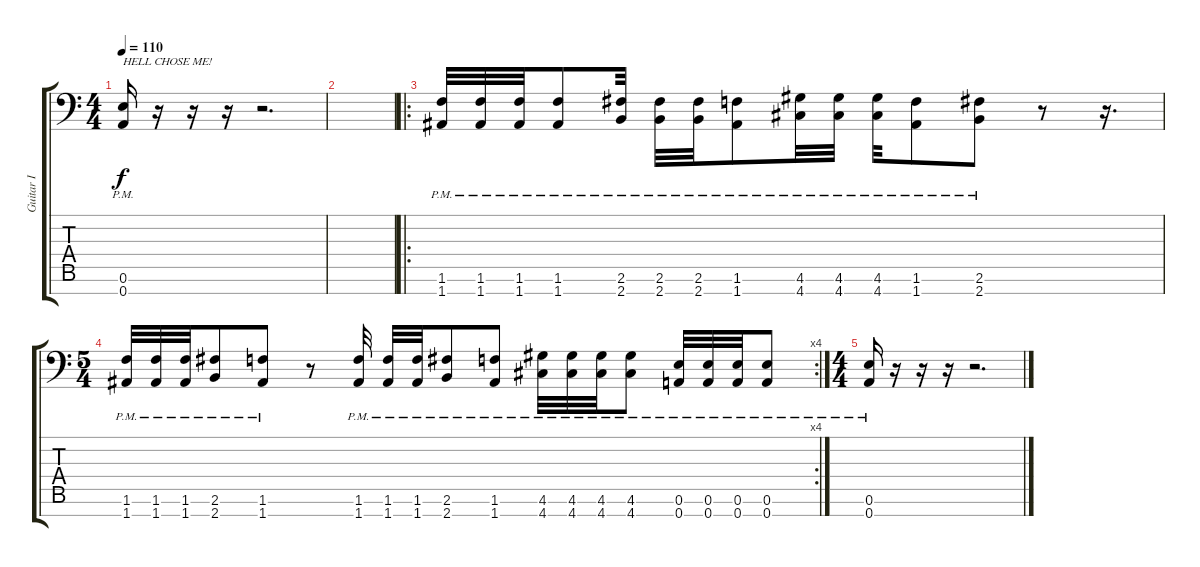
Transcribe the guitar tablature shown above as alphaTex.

\track ("Guitar I" "Guitar I") {instrument distortionguitar}
\staff {score tabs}
\tuning (E4 B3 G3 D3 A2 E2 A1) {hide}
\ts (4 4)
\tempo 110
\clef f4
\ks c
(0.6{pm} 0.7{pm}).16{txt "HELL CHOSE ME!" dy f} r.16 r.16 r.16 r.2{d} |
|
\ro
(1.6{pm} 1.7{pm}).32 (1.6{pm} 1.7{pm}).32 (1.6{pm} 1.7{pm}).32 (1.6{pm} 1.7{pm}).8 (2.6{pm} 2.7{pm}).32 (2.6{pm} 2.7{pm}).32 (2.6{pm} 2.7{pm}).32 (1.6{pm} 1.7{pm}).8 (4.6{pm} 4.7{pm}).32 (4.6{pm} 4.7{pm}).32 (4.6{pm} 4.7{pm}).32 (1.6{pm} 1.7{pm}).8 (2.6{pm} 2.7{pm}).8 r.8 r.16{d} |
\rc 4
\ts (5 4)
(1.6{pm} 1.7{pm}).32 (1.6{pm} 1.7{pm}).32 (1.6{pm} 1.7{pm}).32 (2.6{pm} 2.7{pm}).8 (1.6{pm} 1.7{pm}).8 r.8 (1.6{pm} 1.7{pm}).32 (1.6{pm} 1.7{pm}).32 (1.6{pm} 1.7{pm}).32 (2.6{pm} 2.7{pm}).8 (1.6{pm} 1.7{pm}).8 (4.6{pm} 4.7{pm}).32 (4.6{pm} 4.7{pm}).32 (4.6{pm} 4.7{pm}).32 (4.6{pm} 4.7{pm}).8 (0.6{pm} 0.7{pm}).32 (0.6{pm} 0.7{pm}).32 (0.6{pm} 0.7{pm}).32 (0.6{pm} 0.7{pm}).8 |
\ts (4 4)
(0.6{pm} 0.7{pm}).16 r.16 r.16 r.16 r.2{d}
